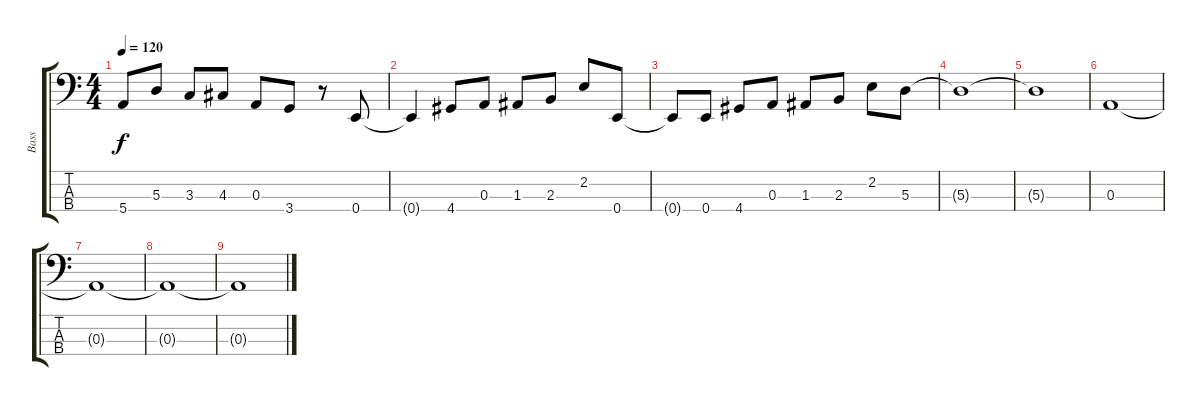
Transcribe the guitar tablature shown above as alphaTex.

\track ("Bass" "Bass") {instrument electricbassfinger}
\staff {score tabs}
\tuning (G2 D2 A1 E1) {hide}
\ts (4 4)
\tempo 120
\clef f4
\ks c
5.4{t}.8{dy f} 5.3.8 3.3.8 4.3.8 0.3.8 3.4.8 r.8 0.4.8 |
0.4{t}.4 4.4.8 0.3.8 1.3.8 2.3.8 2.2.8 0.4.8 |
0.4{t}.8 0.4.8 4.4.8 0.3.8 1.3.8 2.3.8 2.2.8 5.3.8 |
5.3{t}.1 |
5.3{t}.1 |
0.3.1 |
0.3{t}.1 |
0.3{t}.1 |
0.3{t}.1
